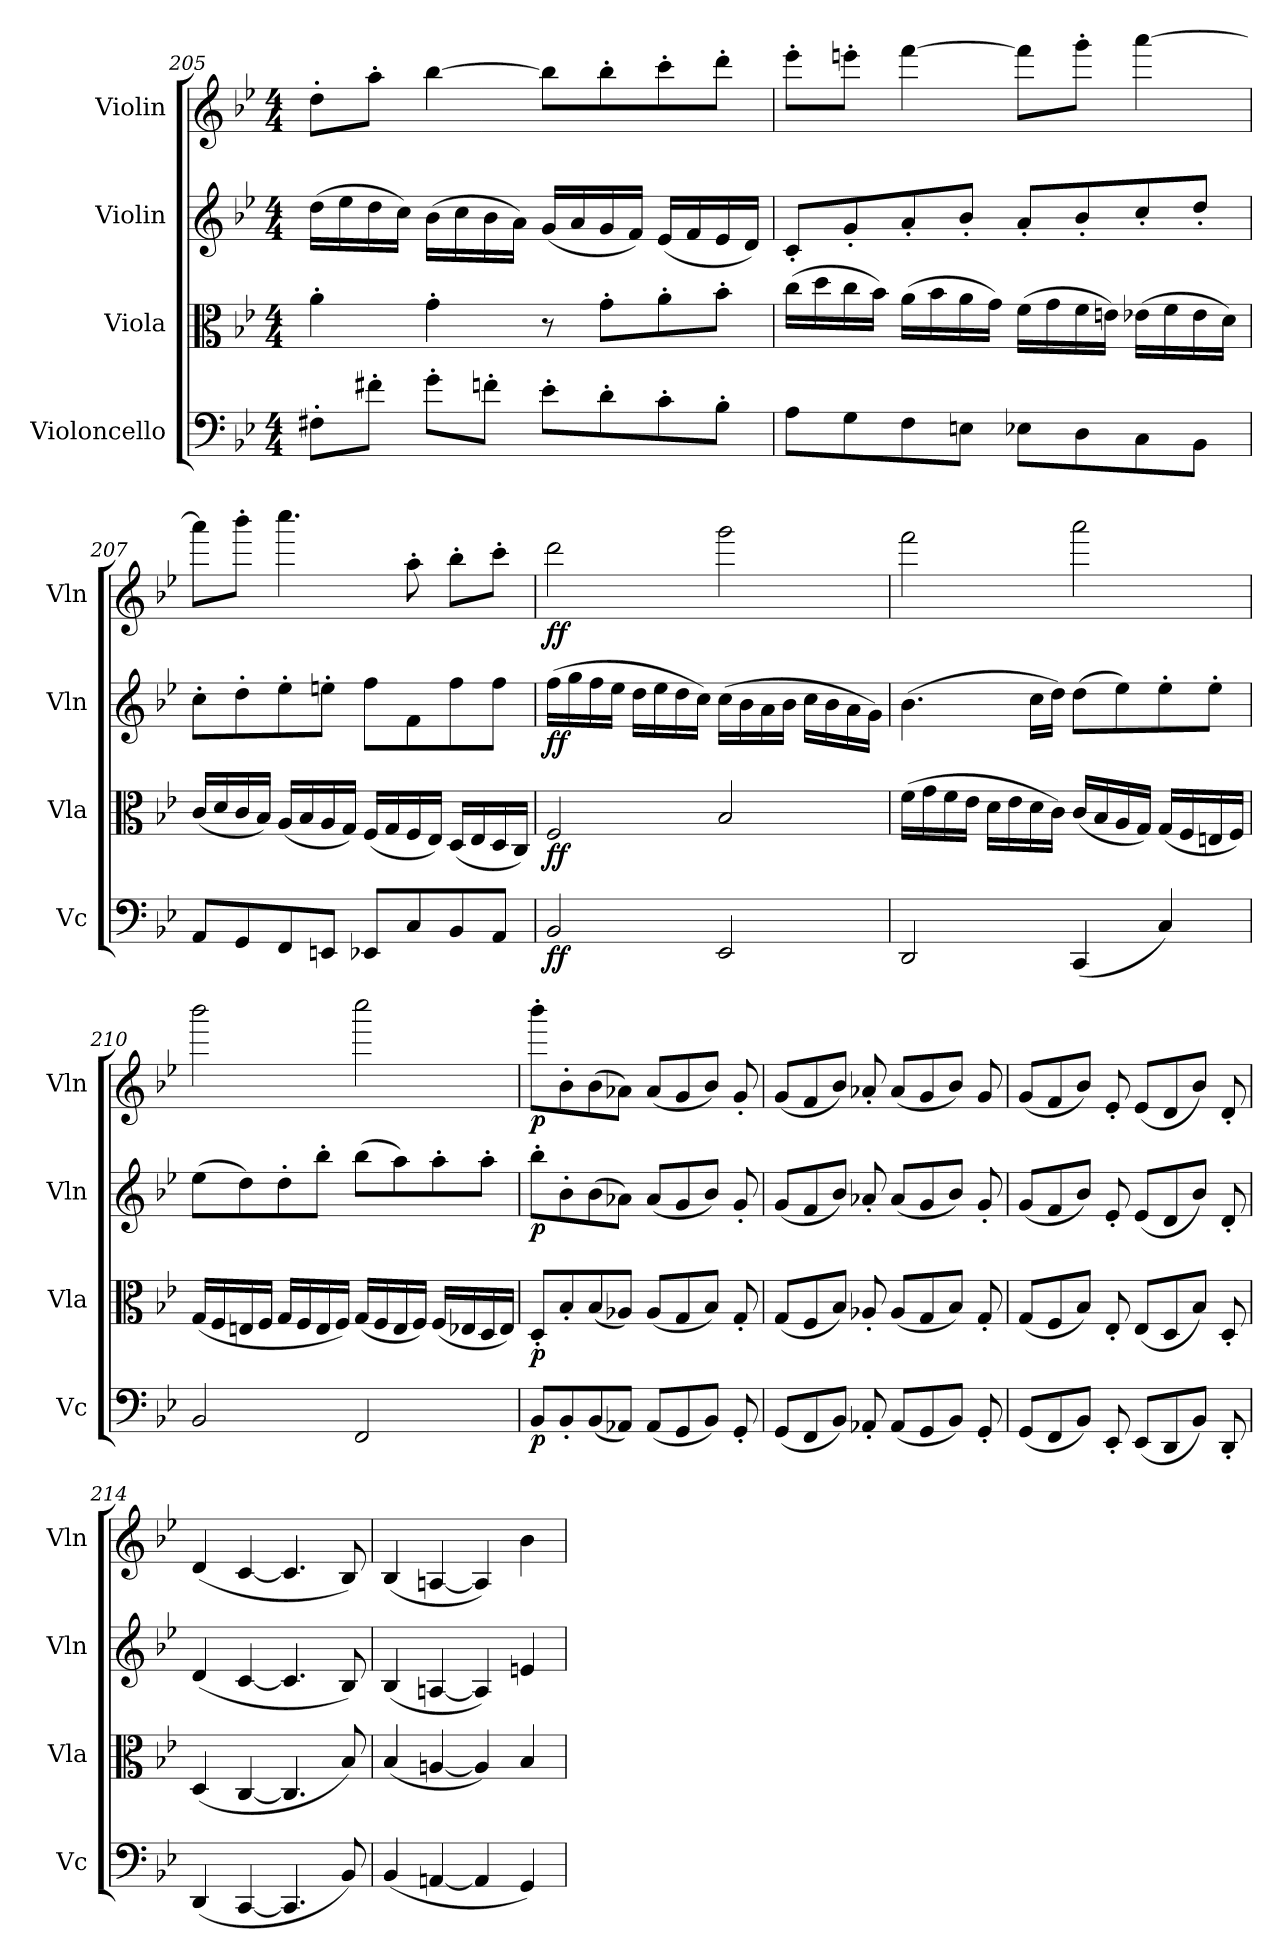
**kern	**dynam	**kern	**dynam	**kern	**dynam	**kern	**dynam
*part4	*part4	*part3	*part3	*part2	*part2	*part1	*part1
*staff4	*staff4	*staff3	*staff3	*staff2	*staff2	*staff1	*staff1
*I"Violoncello	*	*I"Viola	*	*I"Violin	*	*I"Violin	*
*I'Vc	*	*I'Vla	*	*I'Vln	*	*I'Vln	*
*clefF4	*	*clefC3	*	*clefG2	*	*clefG2	*
*k[b-e-]	*	*k[b-e-]	*	*k[b-e-]	*	*k[b-e-]	*
*M4/4	*	*M4/4	*	*M4/4	*	*M4/4	*
=205	=205	=205	=205	=205	=205	=205	=205
8F#X'\L	.	4a'\	.	(16dd\LL	.	8dd'\L	.
.	.	.	.	16ee-\	.	.	.
8f#X'\J	.	.	.	16dd\	.	8aa'\J	.
.	.	.	.	16cc\JJ)	.	.	.
8g'\L	.	4g'\	.	(16b-\LL	.	[4bb-\	.
.	.	.	.	16cc\	.	.	.
8fn'\J	.	.	.	16b-\	.	.	.
.	.	.	.	16a\JJ)	.	.	.
8e-'\L	.	8r	.	(16g/LL	.	8bb-\L]	.
.	.	.	.	16a/	.	.	.
8d'\	.	8g'\L	.	16g/	.	8bb-'\	.
.	.	.	.	16f/JJ)	.	.	.
8c'\	.	8a'\	.	(16e-/LL	.	8ccc'\	.
.	.	.	.	16f/	.	.	.
8B-'\J	.	8b-'\J	.	16e-/	.	8ddd'\J	.
.	.	.	.	16d/JJ)	.	.	.
=206	=206	=206	=206	=206	=206	=206	=206
8A\L	.	(16cc\LL	.	8c'/L	.	8eee-'\L	.
.	.	16dd\	.	.	.	.	.
8G\	.	16cc\	.	8g'/	.	8eeen'\J	.
.	.	16b-\JJ)	.	.	.	.	.
8F\	.	(16a\LL	.	8a'/	.	[4fff\	.
.	.	16b-\	.	.	.	.	.
8En\J	.	16a\	.	8b-'/J	.	.	.
.	.	16g\JJ)	.	.	.	.	.
8E-X\L	.	(16f\LL	.	8a'/L	.	8fff\L]	.
.	.	16g\	.	.	.	.	.
8D\	.	16f\	.	8b-'/	.	8ggg'\J	.
.	.	16en\JJ)	.	.	.	.	.
8C\	.	(16e-X\LL	.	8cc'/	.	[4aaa\	.
.	.	16f\	.	.	.	.	.
8BB-\J	.	16e-\	.	8dd'/J	.	.	.
.	.	16d\JJ)	.	.	.	.	.
=207	=207	=207	=207	=207	=207	=207	=207
8AA/L	.	(16c/LL	.	8cc'\L	.	8aaa\L]	.
.	.	16d/	.	.	.	.	.
8GG/	.	16c/	.	8dd'\	.	8bbb-'\J	.
.	.	16B-/JJ)	.	.	.	.	.
8FF/	.	(16A/LL	.	8ee-'\	.	4.cccc\	.
.	.	16B-/	.	.	.	.	.
8EEn/J	.	16A/	.	8een'\J	.	.	.
.	.	16G/JJ)	.	.	.	.	.
8EE-X/L	.	(16F/LL	.	8ff\L	.	.	.
.	.	16G/	.	.	.	.	.
8C/	.	16F/	.	8f\	.	8aa'\	.
.	.	16E-/JJ)	.	.	.	.	.
8BB-/	.	(16D/LL	.	8ff\	.	8bb-'\L	.
.	.	16E-/	.	.	.	.	.
8AA/J	.	16D/	.	8ff\J	.	8ccc'\J	.
.	.	16C/JJ)	.	.	.	.	.
=208	=208	=208	=208	=208	=208	=208	=208
2BB-/	ff	2F/	ff	(16ff\LL	ff	2ddd\	ff
.	.	.	.	16gg\	.	.	.
.	.	.	.	16ff\	.	.	.
.	.	.	.	16ee-\JJ	.	.	.
.	.	.	.	16dd\LL	.	.	.
.	.	.	.	16ee-\	.	.	.
.	.	.	.	16dd\	.	.	.
.	.	.	.	16cc\JJ)	.	.	.
2EE-/	.	2B-/	.	(16cc\LL	.	2ggg\	.
.	.	.	.	16b-\	.	.	.
.	.	.	.	16a\	.	.	.
.	.	.	.	16b-\JJ	.	.	.
.	.	.	.	16cc\LL	.	.	.
.	.	.	.	16b-\	.	.	.
.	.	.	.	16a\	.	.	.
.	.	.	.	16g\JJ)	.	.	.
=209	=209	=209	=209	=209	=209	=209	=209
2DD/	.	(16f\LL	.	(4.b-\	.	2fff\	.
.	.	16g\	.	.	.	.	.
.	.	16f\	.	.	.	.	.
.	.	16e-\JJ	.	.	.	.	.
.	.	16d\LL	.	.	.	.	.
.	.	16e-\	.	.	.	.	.
.	.	16d\	.	16cc\LL	.	.	.
.	.	16c\JJ)	.	16dd\JJ)	.	.	.
(4CC/	.	(16c/LL	.	(8dd\L	.	2aaa\	.
.	.	16B-/	.	.	.	.	.
.	.	16A/	.	8ee-\)	.	.	.
.	.	16G/JJ)	.	.	.	.	.
4C/)	.	(16G/LL	.	8ee-'\	.	.	.
.	.	16F/	.	.	.	.	.
.	.	16En/	.	8ee-'\J	.	.	.
.	.	16F/JJ)	.	.	.	.	.
=210	=210	=210	=210	=210	=210	=210	=210
2BB-/	.	(16G/LL	.	(8ee-\L	.	2bbb-\	.
.	.	16F/	.	.	.	.	.
.	.	16En/	.	8dd\)	.	.	.
.	.	16F/JJ	.	.	.	.	.
.	.	16G/LL	.	8dd'\	.	.	.
.	.	16F/	.	.	.	.	.
.	.	16E/	.	8bb-'\J	.	.	.
.	.	16F/JJ)	.	.	.	.	.
2FF/	.	(16G/LL	.	(8bb-\L	.	2cccc\	.
.	.	16F/	.	.	.	.	.
.	.	16E/	.	8aa\)	.	.	.
.	.	16F/JJ)	.	.	.	.	.
.	.	(16F/LL	.	8aa'\	.	.	.
.	.	16E-X/	.	.	.	.	.
.	.	16D/	.	8aa'\J	.	.	.
.	.	16E-/JJ)	.	.	.	.	.
=211	=211	=211	=211	=211	=211	=211	=211
8BB-/L	p	8D'/L	p	8bb-'\L	p	8bbb-'\L	p
8BB-'/	.	8B-'/	.	8b-'\	.	8b-'\	.
(8BB-/	.	(8B-/	.	(8b-\	.	(8b-\	.
8AA-X/J)	.	8A-X/J)	.	8a-X\J)	.	8a-X\J)	.
(8AA-/L	.	(8A-/L	.	(8a-/L	.	(8a-/L	.
8GG/	.	8G/	.	8g/	.	8g/	.
8BB-/J)	.	8B-/J)	.	8b-/J)	.	8b-/J)	.
8GG'/	.	8G'/	.	8g'/	.	8g'/	.
=212	=212	=212	=212	=212	=212	=212	=212
(8GG/L	.	(8G/L	.	(8g/L	.	(8g/L	.
8FF/	.	8F/	.	8f/	.	8f/	.
8BB-/J)	.	8B-/J)	.	8b-/J)	.	8b-/J)	.
8AA-X'/	.	8A-X'/	.	8a-X'/	.	8a-X'/	.
(8AA-/L	.	(8A-/L	.	(8a-/L	.	(8a-/L	.
8GG/	.	8G/	.	8g/	.	8g/	.
8BB-/J)	.	8B-/J)	.	8b-/J)	.	8b-/J)	.
8GG'/	.	8G'/	.	8g'/	.	8g/	.
=213	=213	=213	=213	=213	=213	=213	=213
(8GG/L	.	(8G/L	.	(8g/L	.	(8g/L	.
8FF/	.	8F/	.	8f/	.	8f/	.
8BB-/J)	.	8B-/J)	.	8b-/J)	.	8b-/J)	.
8EE-'/	.	8E-'/	.	8e-'/	.	8e-'/	.
(8EE-/L	.	(8E-/L	.	(8e-/L	.	(8e-/L	.
8DD/	.	8D/	.	8d/	.	8d/	.
8BB-/J)	.	8B-/J)	.	8b-/J)	.	8b-/J)	.
8DD'/	.	8D'/	.	8d'/	.	8d'/	.
=214	=214	=214	=214	=214	=214	=214	=214
(4DD/	.	(4D/	.	(4d/	.	(4d/	.
[4CC/	.	[4C/	.	[4c/	.	[4c/	.
4.CC/]	.	4.C/]	.	4.c/]	.	4.c/]	.
8BB-/)	.	8B-/)	.	8B-/)	.	8B-/)	.
=215	=215	=215	=215	=215	=215	=215	=215
(4BB-/	.	(4B-/	.	(4B-/	.	(4B-/	.
[4AAn/	.	[4An/	.	[4An/	.	[4An/	.
4AA/]	.	4A/])	.	4A/])	.	4A/])	.
4GG/)	.	4B-/	.	4en/	.	4b-\	.
=	=	=	=	=	=	=	=
*-	*-	*-	*-	*-	*-	*-	*-
